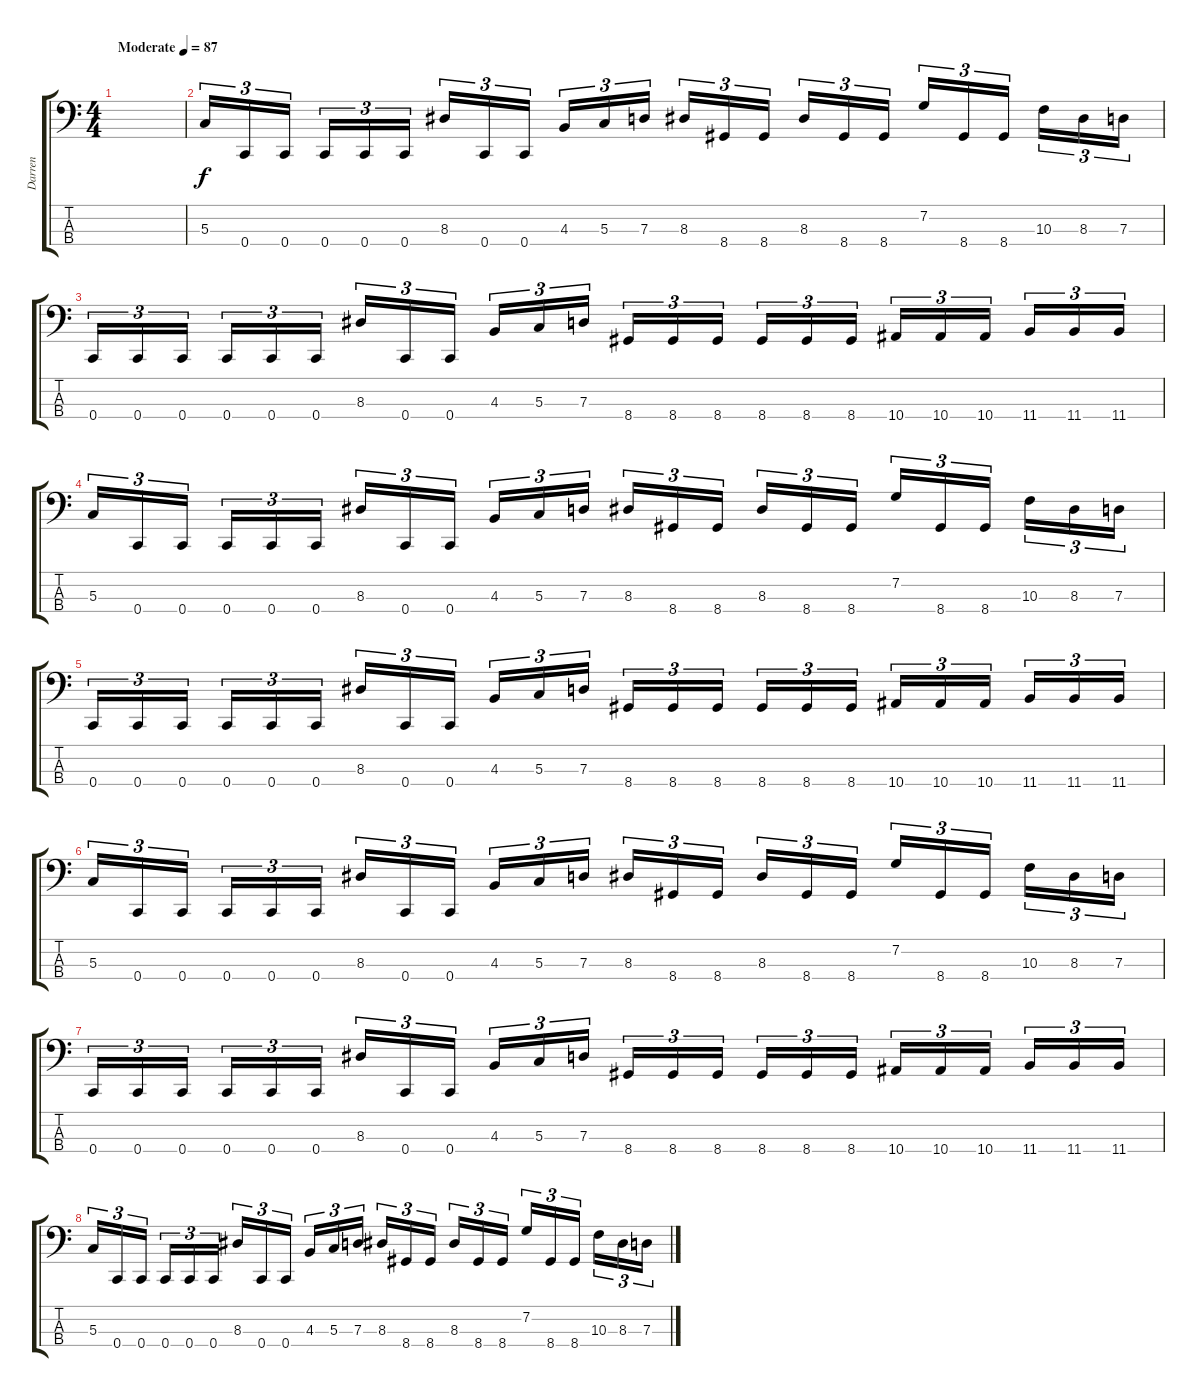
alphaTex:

\track ("Darren" "Darren") {instrument electricbassfinger}
\staff {score tabs}
\tuning (F2 C2 G1 C1) {hide}
\ts (4 4)
\tempo (87 "Moderate")
\clef f4
\ks c
|
5.3.16{tu (3 2)} 0.4.16{tu (3 2)} 0.4.16{tu (3 2) beam splitsecondary} 0.4.16{tu (3 2)} 0.4.16{tu (3 2)} 0.4.16{tu (3 2)} 8.3.16{tu (3 2)} 0.4.16{tu (3 2)} 0.4.16{tu (3 2) beam splitsecondary} 4.3.16{tu (3 2)} 5.3.16{tu (3 2)} 7.3.16{tu (3 2)} 8.3.16{tu (3 2)} 8.4.16{tu (3 2)} 8.4.16{tu (3 2) beam splitsecondary} 8.3.16{tu (3 2)} 8.4.16{tu (3 2)} 8.4.16{tu (3 2)} 7.2.16{tu (3 2)} 8.4.16{tu (3 2)} 8.4.16{tu (3 2) beam splitsecondary} 10.3.16{tu (3 2)} 8.3.16{tu (3 2)} 7.3.16{tu (3 2)} |
0.4.16{tu (3 2)} 0.4.16{tu (3 2)} 0.4.16{tu (3 2) beam splitsecondary} 0.4.16{tu (3 2)} 0.4.16{tu (3 2)} 0.4.16{tu (3 2)} 8.3.16{tu (3 2)} 0.4.16{tu (3 2)} 0.4.16{tu (3 2) beam splitsecondary} 4.3.16{tu (3 2)} 5.3.16{tu (3 2)} 7.3.16{tu (3 2)} 8.4.16{tu (3 2)} 8.4.16{tu (3 2)} 8.4.16{tu (3 2) beam splitsecondary} 8.4.16{tu (3 2)} 8.4.16{tu (3 2)} 8.4.16{tu (3 2)} 10.4.16{tu (3 2)} 10.4.16{tu (3 2)} 10.4.16{tu (3 2) beam splitsecondary} 11.4.16{tu (3 2)} 11.4.16{tu (3 2)} 11.4.16{tu (3 2)} |
5.3.16{tu (3 2)} 0.4.16{tu (3 2)} 0.4.16{tu (3 2) beam splitsecondary} 0.4.16{tu (3 2)} 0.4.16{tu (3 2)} 0.4.16{tu (3 2)} 8.3.16{tu (3 2)} 0.4.16{tu (3 2)} 0.4.16{tu (3 2) beam splitsecondary} 4.3.16{tu (3 2)} 5.3.16{tu (3 2)} 7.3.16{tu (3 2)} 8.3.16{tu (3 2)} 8.4.16{tu (3 2)} 8.4.16{tu (3 2) beam splitsecondary} 8.3.16{tu (3 2)} 8.4.16{tu (3 2)} 8.4.16{tu (3 2)} 7.2.16{tu (3 2)} 8.4.16{tu (3 2)} 8.4.16{tu (3 2) beam splitsecondary} 10.3.16{tu (3 2)} 8.3.16{tu (3 2)} 7.3.16{tu (3 2)} |
0.4.16{tu (3 2)} 0.4.16{tu (3 2)} 0.4.16{tu (3 2) beam splitsecondary} 0.4.16{tu (3 2)} 0.4.16{tu (3 2)} 0.4.16{tu (3 2)} 8.3.16{tu (3 2)} 0.4.16{tu (3 2)} 0.4.16{tu (3 2) beam splitsecondary} 4.3.16{tu (3 2)} 5.3.16{tu (3 2)} 7.3.16{tu (3 2)} 8.4.16{tu (3 2)} 8.4.16{tu (3 2)} 8.4.16{tu (3 2) beam splitsecondary} 8.4.16{tu (3 2)} 8.4.16{tu (3 2)} 8.4.16{tu (3 2)} 10.4.16{tu (3 2)} 10.4.16{tu (3 2)} 10.4.16{tu (3 2) beam splitsecondary} 11.4.16{tu (3 2)} 11.4.16{tu (3 2)} 11.4.16{tu (3 2)} |
5.3.16{tu (3 2)} 0.4.16{tu (3 2)} 0.4.16{tu (3 2) beam splitsecondary} 0.4.16{tu (3 2)} 0.4.16{tu (3 2)} 0.4.16{tu (3 2)} 8.3.16{tu (3 2)} 0.4.16{tu (3 2)} 0.4.16{tu (3 2) beam splitsecondary} 4.3.16{tu (3 2)} 5.3.16{tu (3 2)} 7.3.16{tu (3 2)} 8.3.16{tu (3 2)} 8.4.16{tu (3 2)} 8.4.16{tu (3 2) beam splitsecondary} 8.3.16{tu (3 2)} 8.4.16{tu (3 2)} 8.4.16{tu (3 2)} 7.2.16{tu (3 2)} 8.4.16{tu (3 2)} 8.4.16{tu (3 2) beam splitsecondary} 10.3.16{tu (3 2)} 8.3.16{tu (3 2)} 7.3.16{tu (3 2)} |
0.4.16{tu (3 2)} 0.4.16{tu (3 2)} 0.4.16{tu (3 2) beam splitsecondary} 0.4.16{tu (3 2)} 0.4.16{tu (3 2)} 0.4.16{tu (3 2)} 8.3.16{tu (3 2)} 0.4.16{tu (3 2)} 0.4.16{tu (3 2) beam splitsecondary} 4.3.16{tu (3 2)} 5.3.16{tu (3 2)} 7.3.16{tu (3 2)} 8.4.16{tu (3 2)} 8.4.16{tu (3 2)} 8.4.16{tu (3 2) beam splitsecondary} 8.4.16{tu (3 2)} 8.4.16{tu (3 2)} 8.4.16{tu (3 2)} 10.4.16{tu (3 2)} 10.4.16{tu (3 2)} 10.4.16{tu (3 2) beam splitsecondary} 11.4.16{tu (3 2)} 11.4.16{tu (3 2)} 11.4.16{tu (3 2)} |
5.3.16{tu (3 2)} 0.4.16{tu (3 2)} 0.4.16{tu (3 2) beam splitsecondary} 0.4.16{tu (3 2)} 0.4.16{tu (3 2)} 0.4.16{tu (3 2)} 8.3.16{tu (3 2)} 0.4.16{tu (3 2)} 0.4.16{tu (3 2) beam splitsecondary} 4.3.16{tu (3 2)} 5.3.16{tu (3 2)} 7.3.16{tu (3 2)} 8.3.16{tu (3 2)} 8.4.16{tu (3 2)} 8.4.16{tu (3 2) beam splitsecondary} 8.3.16{tu (3 2)} 8.4.16{tu (3 2)} 8.4.16{tu (3 2)} 7.2.16{tu (3 2)} 8.4.16{tu (3 2)} 8.4.16{tu (3 2) beam splitsecondary} 10.3.16{tu (3 2)} 8.3.16{tu (3 2)} 7.3.16{tu (3 2)}
